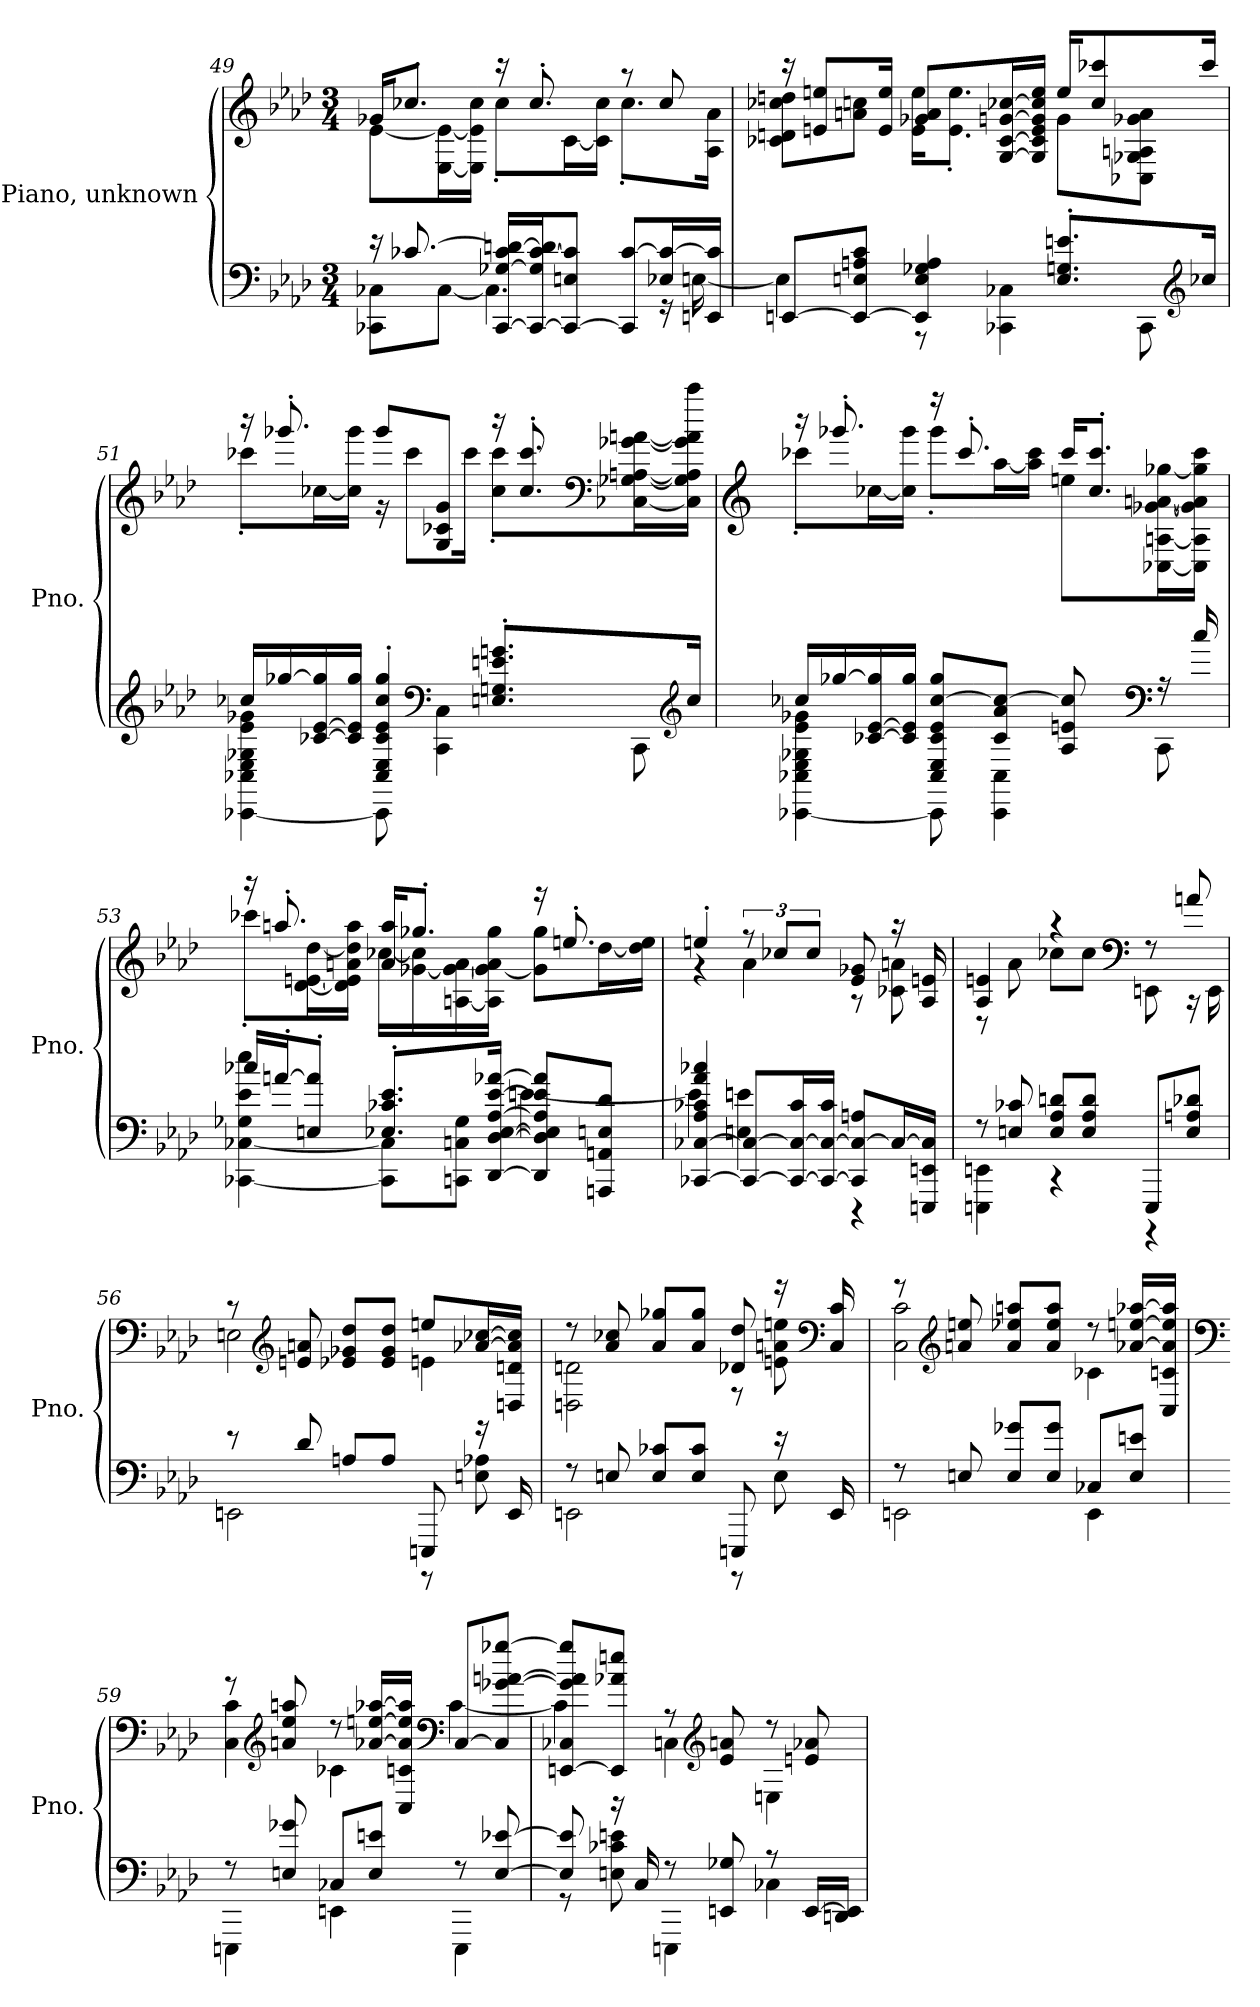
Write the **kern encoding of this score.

**kern	**kern
*part1	*part1
*staff2	*staff1
*I"Piano, unknown	*
*I'Pno.	*
!!LO:LB:g=z
*clefF4	*clefG2
*k[b-e-a-d-]	*k[b-e-a-d-]
*M3/4	*M3/4
=49	=49
*^	*^
16r	8CC-X\ 8C-X\L	16g-X/KL	[8e-\L
[8.c-X/	.	8.cc-X'/J	.
.	[8C-\J	.	[16E-\ 16e-\_L
.	.	.	16E-\] 16e-\] 16cc-\JJ
[16CC-/ [16G-X/ 16c-/] [16dn/LL	4.C-\]	16r	8cc-'\L
16CC-/_ 16G-/] [16c-/ 16d/]J	.	8.cc-'/	.
8CC-/_ 8En/ 8c-/]J	.	.	[16c\L
.	.	.	16c\] 16cc-\JJ
8CC-/] [8c-/L	.	8r	8.cc-'\L
16E-X/ 16c-/_L	16r	8cc-/	.
16EEn/ 16c-/]JJ	[16En\	.	16A-\ 16a-\Jk
!!LO:PB:g=z	!!
=50	=50	=50	=50
[8EEn/L	4E\]	16r	8c-X\ 8dn\ 8cc-X\ 8ddn\L
.	.	8en/ 8een/L	.
8EE/_ 8En/ 8An/ 8c/J	.	.	8an\ 8ccn\J
.	.	16e/ 16ee/Jk	.
4EE/] 4E/ 4G-X/ 4A/	8r	8g-X/ 8a/L	16e\ 16ee\KL
.	.	.	8.e\' 8.ee\'J
.	4CC-X\ 4C-X\	[16G/ [16c-/ [16gn/ [16cc-X/L	.
.	.	16G/] 16c-/] 16e/ 16g/] 16cc-/] 16ee/JJ	.
8.E/' 8.Gn/' 8.en/'L	.	16ee/KL	8g\L
.	.	8cc-/ 8ccc-X/	.
.	8CC-\	.	8C-X\ 8G-X\ 8An\ 8g-X\ 8a\J
*clefG2	*	*	*
16cc-X/Jk	.	16ccc-/Jk	.
!!LO:LB:g=z	!!
=51	=51	=51	=51
16cc-X/LL	[4CC-X\ 4C-X\ 4E-\ 4G-X\ 4e-\ 4g-X\	16r	8ccc-X'\L
[16gg-X/	.	8.ggg-X'/	.
[16c-X/ [16e-/ 16gg-/]	.	.	[16cc-X\L
16c-/] 16e-/] 16gg-/JJ	.	.	16cc-\] 16ggg-\JJ
4C-/' 4E-/' 4c-/' 4e-/' 4cc-/' 4gg-/'	8CC-\]	8ggg-/L	16r
.	.	.	8ccc-\L
*clefF4	*	*	*
.	4CC-\ 4C-\	8G/ 8c-X/ 8g/J	.
.	.	.	16ccc-\Jk
8.En/' 8.Gn/' 8.en/' 8.gn/'L	.	16r	8cc-\' 8ccc-\'L
.	.	8.cc-/' 8.ccc-/'	.
*	*	*clefF4	*
.	8CC-\	.	[16C-X\ [16G-X\ [16An\ [16g-X\ [16an\L
*clefG2	*	*	*
16cc-/Jk	.	.	16C-\] 16G-\] 16A\] 16g-\] 16a\] 16ccc-\JJ
!!LO:LB:g=z	!!
=52	=52	=52	=52
*	*	*clefG2	*
16cc-X/LL	[4CC-X\ 4C-X\ 4E-\ 4G-X\ 4e-\ 4g-X\	16r	8ccc-X'\L
[16gg-X/	.	8.ggg-X'/	.
[16c-X/ [16e-/ 16gg-/]	.	.	[16cc-X\L
16c-/] 16e-/] 16gg-/JJ	.	.	16cc-\] 16ggg-\JJ
8C-/ 8E-/ 8c-/ 8e-/ [8cc-/ 8gg-/L	8CC-\]	16r	8ggg-'\L
.	.	8.ccc-'/	.
8c-/ 8a-/ 8cc-/_J	4CC-\ 4C-\	.	[16aa-\L
.	.	.	16aa-\] 16ccc-\JJ
8A-/ 8en/ 8cc-/]	.	16ccc-/KL	8een\L
.	.	8.cc-/' 8.ccc-/'J	.
*clefF4	*	*	*
16r	8CC-\	.	[16C-X\ [16An\ [16g-X\ [16an\ [16gg-X\L
16cc-/	.	.	16C-\] 16A\] 16g-\] 16a\] 16gg-\] 16ccc-\JJ
!!LO:LB:g=z	!!
=53	=53	=53	=53
16cc-X/LL	[4CC-X\ [4C-X\ 4G-X\ 4e-\ 4ee-\	16r	8ccc-X'\L
[16an'/J	.	8.aan'/	.
8En/' 8a/]'J	.	.	[16d-\ [16en\ [16dd-\L
.	.	.	16d-\] 16e\] 16an\ 16dd-\] 16aa\JJ
8.E-X/' 8.c-X/' 8.e-/'L	8CC-\] 8C-\]L	16a/ 16aa/KL	[16cc-X\LL
.	.	8.gg-X'/J	[16g-X\ 16cc-\]
.	8CCn\ 8Cn\ 8G-\J	.	[16An\ 16g-\_ [16a\
[16DD-/ [16D-/ [16E-/ [16A-/ [16e-/ [16a-X/Jk	.	.	16A\] 16g-\_ 16a\] 16gg-\JJ
8DD-/] 8D-/] 8E-/] 8A-/] 8e-/] 8a-/]L	[4en\	16r	8g-\] 8gg-\L
.	.	8.een'/	.
8AAAn/ 8AAn/ 8En/ 8d-/J	.	.	[16dd-\L
.	.	.	16dd-\] 16ee\JJ
=54	=54	=54	=54
[4CC-X/ [4C-X/ 4A-/ 4c-X/ 4a-/ 4cc-X/	4e\]	4een'/	4r
8CC-/_ 8C-/_L	4En\ 4en\	12r	4a-\
.	.	12cc-X/L	.
16CC-/_ 16C-/_ 16c-/L	.	.	.
.	.	12cc-/J	.
16CC-/_ 16C-/_ 16c-/JJ	.	.	.
8CC-/] 8C-/_ 8An/L	4r	8e-/ 8g-X/	8r
16C-/L_	.	16r	8c-X\ 8an\
16EEEn/ 16EEn/ 16C-/]JJ	.	16A-/ 16en/	.
!!LO:LB:g=z	!!
=55	=55	=55	=55
8r	4EEEn\ 4EEn\	4A-/ 4en/	8r
8En/ 8c-X/	.	.	8a-\
8E/ 8A-/ 8dn/L	4r	4r	8cc-X\L
8E/ 8A-/ 8d/J	.	.	8cc-\J
*	*	*clefF4	*
8EEE/L	4r	8r	8EEn\
8E/ 8An/ 8d-X/J	.	8an/	16r
.	.	.	16EE\
=56	=56	=56	=56
8r	2EEn\	8r	2En\
*	*	*clefG2	*
8d-/	.	8en/ 8an/	.
8An/L	.	8e-X/ 8g-X/ 8dd-/L	.
8A/J	.	8e-/ 8g-/ 8dd-/J	.
8EEEn/	8r	8een/L	4en\
16r	8En\ 8A-X\	[16a-X/ [16cc-X/L	.
16EE/	.	16Dn/ 16dn/ 16a-/] 16cc-/]JJ	.
!!LO:LB:g=z	!!
=57	=57	=57	=57
8r	2EEn\	8r	2Dn\ 2dn\
8En/	.	8a-/ 8cc-X/	.
8E/ 8c-X/L	.	8a-/ 8gg-X/L	.
8E/ 8c-/J	.	8a-/ 8gg-/J	.
8EEEn/	8r	8d-X/ 8dd-/	8r
16r	8E\	16r	8en\ 8an\ 8een\
*	*	*clefF4	*
16EE/	.	16C/ 16c/	.
=58	=58	=58	=58
8r	2EEn\	8r	2C\ 2c\
*	*	*clefG2	*
8En/	.	8an/ 8een/	.
8E/ 8g-X/L	.	8a/ 8ee-X/ 8aan/L	.
8E/ 8g-/J	.	8a/ 8ee-/ 8aa/J	.
8C-X/L	4EE\	8r	4c-X\
8E/ 8en/J	.	[16a-X/ [16een/ [16aa-X/LL	.
.	.	16C/ 16cn/ 16a-/] 16ee/] 16aa-/]JJ	.
!!LO:PB:g=z	!!
=59	=59	=59	=59
*	*	*clefF4	*
8r	4EEEn\	8r	4C\ 4c\
*	*	*clefG2	*
8En/ 8g-X/	.	8an/ 8ee-/ 8aan/	.
8C-X/L	4EEn\	8r	4c-X\
8E/ 8en/J	.	[16a-X/ [16een/ [16aa-X/LL	.
.	.	16C/ 16cn/ 16a-/] 16ee/] 16aa-/]JJ	.
*	*	*clefF4	*
8r	4EEE\	[8C/L	[4c\
[8E/ [8e-X/	.	8C/] [8g-X/ [8an/ [8gg-X/J	.
=60	=60	=60	=60
8E/] 8e-/]	8r	[8EEn/ 8C-X/ 8g-/] 8a/] 8gg-/]L	4c\]
16r	8En\ 8c-X\ 8en\	8EE/] 8a-X/ 8een/J	.
16C/	.	.	.
8r	4EEEn\	8r	4Cn\
*	*	*clefG2	*
8EEn/ 8G-X/	.	8e-/ 8an/	.
8r	4C-X\	8r	4En\
[16EE/LL	.	8en/ 8a-X/	.
16DDn/ 16EE/]JJ	.	.	.
*v	*v	*	*
*	*v	*v
=	=
*-	*-
